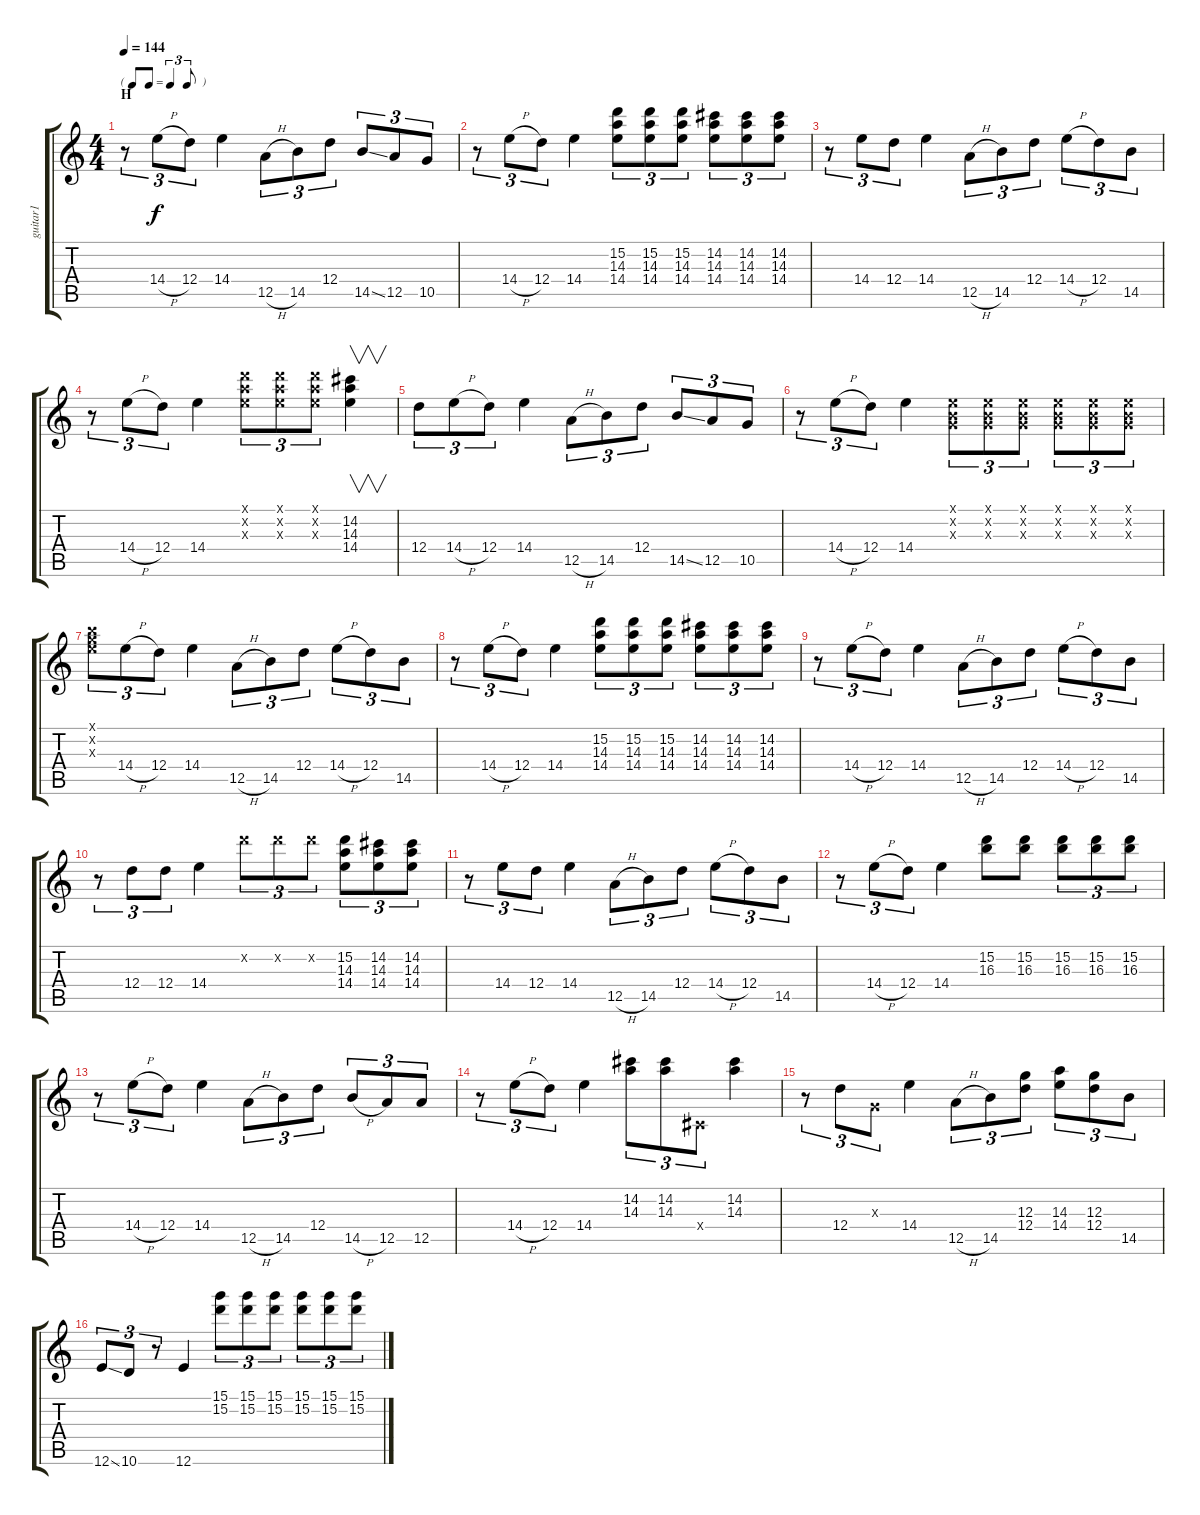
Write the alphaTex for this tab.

\track ("guitar1" "guitar1") {instrument overdrivenguitar}
\staff {score tabs}
\tuning (E4 B3 G3 D3 A2 E2) {hide}
\ts (4 4)
\tf triplet8th
\section ("" "H")
\tempo 144
\clef g2
\ks c
r.8{tu (3 2) dy f} 14.4{h}.8{tu (3 2)} 12.4.8{tu (3 2)} 14.4.4 12.5{h}.8{tu (3 2)} 14.5.8{tu (3 2)} 12.4.8{tu (3 2)} 14.5{ss}.8{tu (3 2)} 12.5.8{tu (3 2)} 10.5.8{tu (3 2)} |
r.8{tu (3 2)} 14.4{h}.8{tu (3 2)} 12.4.8{tu (3 2)} 14.4.4 (15.2 14.3 14.4).8{tu (3 2)} (15.2 14.3 14.4).8{tu (3 2)} (15.2 14.3 14.4).8{tu (3 2)} (14.2 14.3 14.4).8{tu (3 2)} (14.2 14.3 14.4).8{tu (3 2)} (14.2 14.3 14.4).8{tu (3 2)} |
r.8{tu (3 2)} 14.4.8{tu (3 2)} 12.4.8{tu (3 2)} 14.4.4 12.5{h}.8{tu (3 2)} 14.5.8{tu (3 2)} 12.4.8{tu (3 2)} 14.4{h}.8{tu (3 2)} 12.4.8{tu (3 2)} 14.5.8{tu (3 2)} |
r.8{tu (3 2)} 14.4{h}.8{tu (3 2)} 12.4.8{tu (3 2)} 14.4.4 (0.1{x} 15.2{x} 14.3{x}).8{tu (3 2)} (0.1{x} 15.2{x} 14.3{x}).8{tu (3 2)} (0.1{x} 15.2{x} 14.3{x}).8{tu (3 2)} (14.2 14.3 14.4).4{v} |
12.4.8{tu (3 2)} 14.4{h}.8{tu (3 2)} 12.4.8{tu (3 2)} 14.4.4 12.5{h}.8{tu (3 2)} 14.5.8{tu (3 2)} 12.4.8{tu (3 2)} 14.5{ss}.8{tu (3 2)} 12.5.8{tu (3 2)} 10.5.8{tu (3 2)} |
r.8{tu (3 2)} 14.4{h}.8{tu (3 2)} 12.4.8{tu (3 2)} 14.4.4 (0.1{x} 0.2{x} 0.3{x}).8{tu (3 2)} (0.1{x} 0.2{x} 0.3{x}).8{tu (3 2)} (0.1{x} 0.2{x} 0.3{x}).8{tu (3 2)} (0.1{x} 0.2{x} 0.3{x}).8{tu (3 2)} (0.1{x} 0.2{x} 0.3{x}).8{tu (3 2)} (0.1{x} 0.2{x} 0.3{x}).8{tu (3 2)} |
(0.1{x} 12.2{x} 12.3{x}).8{tu (3 2)} 14.4{h}.8{tu (3 2)} 12.4.8{tu (3 2)} 14.4.4 12.5{h}.8{tu (3 2)} 14.5.8{tu (3 2)} 12.4.8{tu (3 2)} 14.4{h}.8{tu (3 2)} 12.4.8{tu (3 2)} 14.5.8{tu (3 2)} |
r.8{tu (3 2)} 14.4{h}.8{tu (3 2)} 12.4.8{tu (3 2)} 14.4.4 (15.2 14.3 14.4).8{tu (3 2)} (15.2 14.3 14.4).8{tu (3 2)} (15.2 14.3 14.4).8{tu (3 2)} (14.2 14.3 14.4).8{tu (3 2)} (14.2 14.3 14.4).8{tu (3 2)} (14.2 14.3 14.4).8{tu (3 2)} |
r.8{tu (3 2)} 14.4{h}.8{tu (3 2)} 12.4.8{tu (3 2)} 14.4.4 12.5{h}.8{tu (3 2)} 14.5.8{tu (3 2)} 12.4.8{tu (3 2)} 14.4{h}.8{tu (3 2)} 12.4.8{tu (3 2)} 14.5.8{tu (3 2)} |
r.8{tu (3 2)} 12.4.8{tu (3 2)} 12.4.8{tu (3 2)} 14.4.4 15.2{x}.8{tu (3 2)} 15.2{x}.8{tu (3 2)} 15.2{x}.8{tu (3 2)} (15.2 14.3 14.4).8{tu (3 2)} (14.2 14.3 14.4).8{tu (3 2)} (14.2 14.3 14.4).8{tu (3 2)} |
r.8{tu (3 2)} 14.4.8{tu (3 2)} 12.4.8{tu (3 2)} 14.4.4 12.5{h}.8{tu (3 2)} 14.5.8{tu (3 2)} 12.4.8{tu (3 2)} 14.4{h}.8{tu (3 2)} 12.4.8{tu (3 2)} 14.5.8{tu (3 2)} |
r.8{tu (3 2)} 14.4{h}.8{tu (3 2)} 12.4.8{tu (3 2)} 14.4.4 (15.2 16.3).8 (15.2 16.3).8 (15.2 16.3).8{tu (3 2)} (15.2 16.3).8{tu (3 2)} (15.2 16.3).8{tu (3 2)} |
r.8{tu (3 2)} 14.4{h}.8{tu (3 2)} 12.4.8{tu (3 2)} 14.4.4 12.5{h}.8{tu (3 2)} 14.5.8{tu (3 2)} 12.4.8{tu (3 2)} 14.5{h}.8{tu (3 2)} 12.5.8{tu (3 2)} 12.5.8{tu (3 2)} |
r.8{tu (3 2)} 14.4{h}.8{tu (3 2)} 12.4.8{tu (3 2)} 14.4.4 (14.2 14.3).8{tu (3 2)} (14.2 14.3).8{tu (3 2)} -1.4{x}.8{tu (3 2)} (14.2 14.3).4 |
r.8{tu (3 2)} 12.4.8{tu (3 2)} 0.3{x}.8{tu (3 2)} 14.4.4 12.5{h}.8{tu (3 2)} 14.5.8{tu (3 2)} (12.3 12.4).8{tu (3 2)} (14.3 14.4).8{tu (3 2)} (12.3 12.4).8{tu (3 2)} 14.5.8{tu (3 2)} |
12.6{ss}.8{tu (3 2)} 10.6.8{tu (3 2)} r.8{tu (3 2)} 12.6.4 (15.1 15.2).8{tu (3 2)} (15.1 15.2).8{tu (3 2)} (15.1 15.2).8{tu (3 2)} (15.1 15.2).8{tu (3 2)} (15.1 15.2).8{tu (3 2)} (15.1 15.2).8{tu (3 2)}
